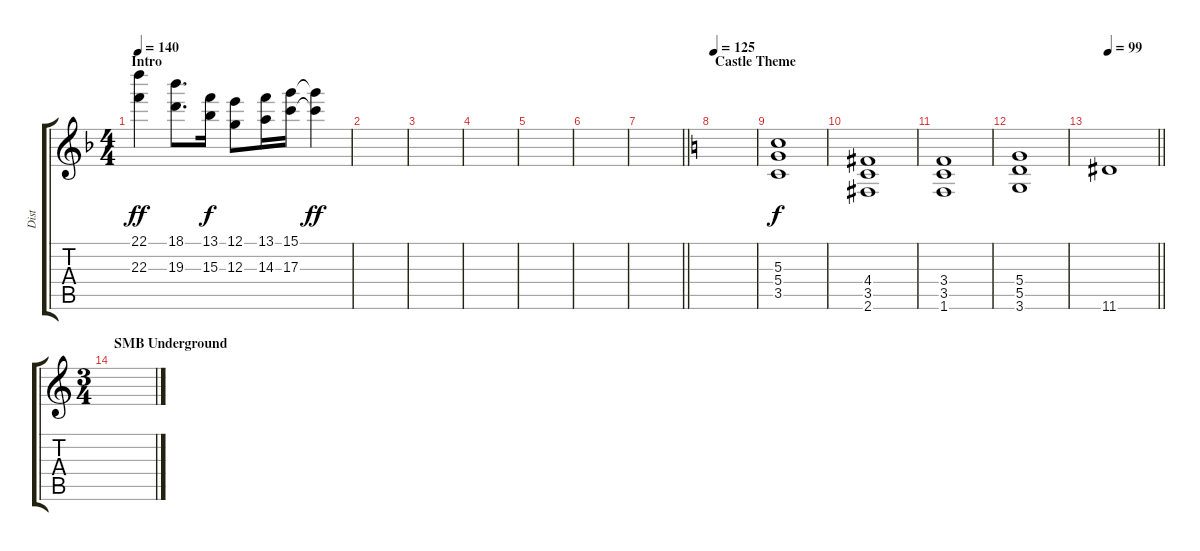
\track ("Dist" "Dist") {instrument distortionguitar}
\staff {score tabs}
\tuning (E4 B3 G3 D3 A2 E2) {hide}
\ts (4 4)
\section ("" "Intro")
\tempo 140
\clef g2
\ks f
(22.1 22.3).4{dy ff} (18.1 19.3).8{d} (13.1 15.3).16{dy f} (12.1 12.3).8 (13.1 14.3).16 (15.1 17.3).16 (15.1{t} 17.3{t}).4{dy ff} |
|
|
|
|
|
\barLineRight lightlight
|
\section ("" "Castle Theme")
\tempo 125
\ks c
|
(5.3 5.4 3.5).1{dy f} |
(4.4 3.5 2.6).1 |
(3.4 3.5 1.6).1 |
(5.4 5.5 3.6).1 |
\tempo 99
\barLineRight lightlight
11.6.1 |
\ts (3 4)
\section ("" "SMB Underground")
